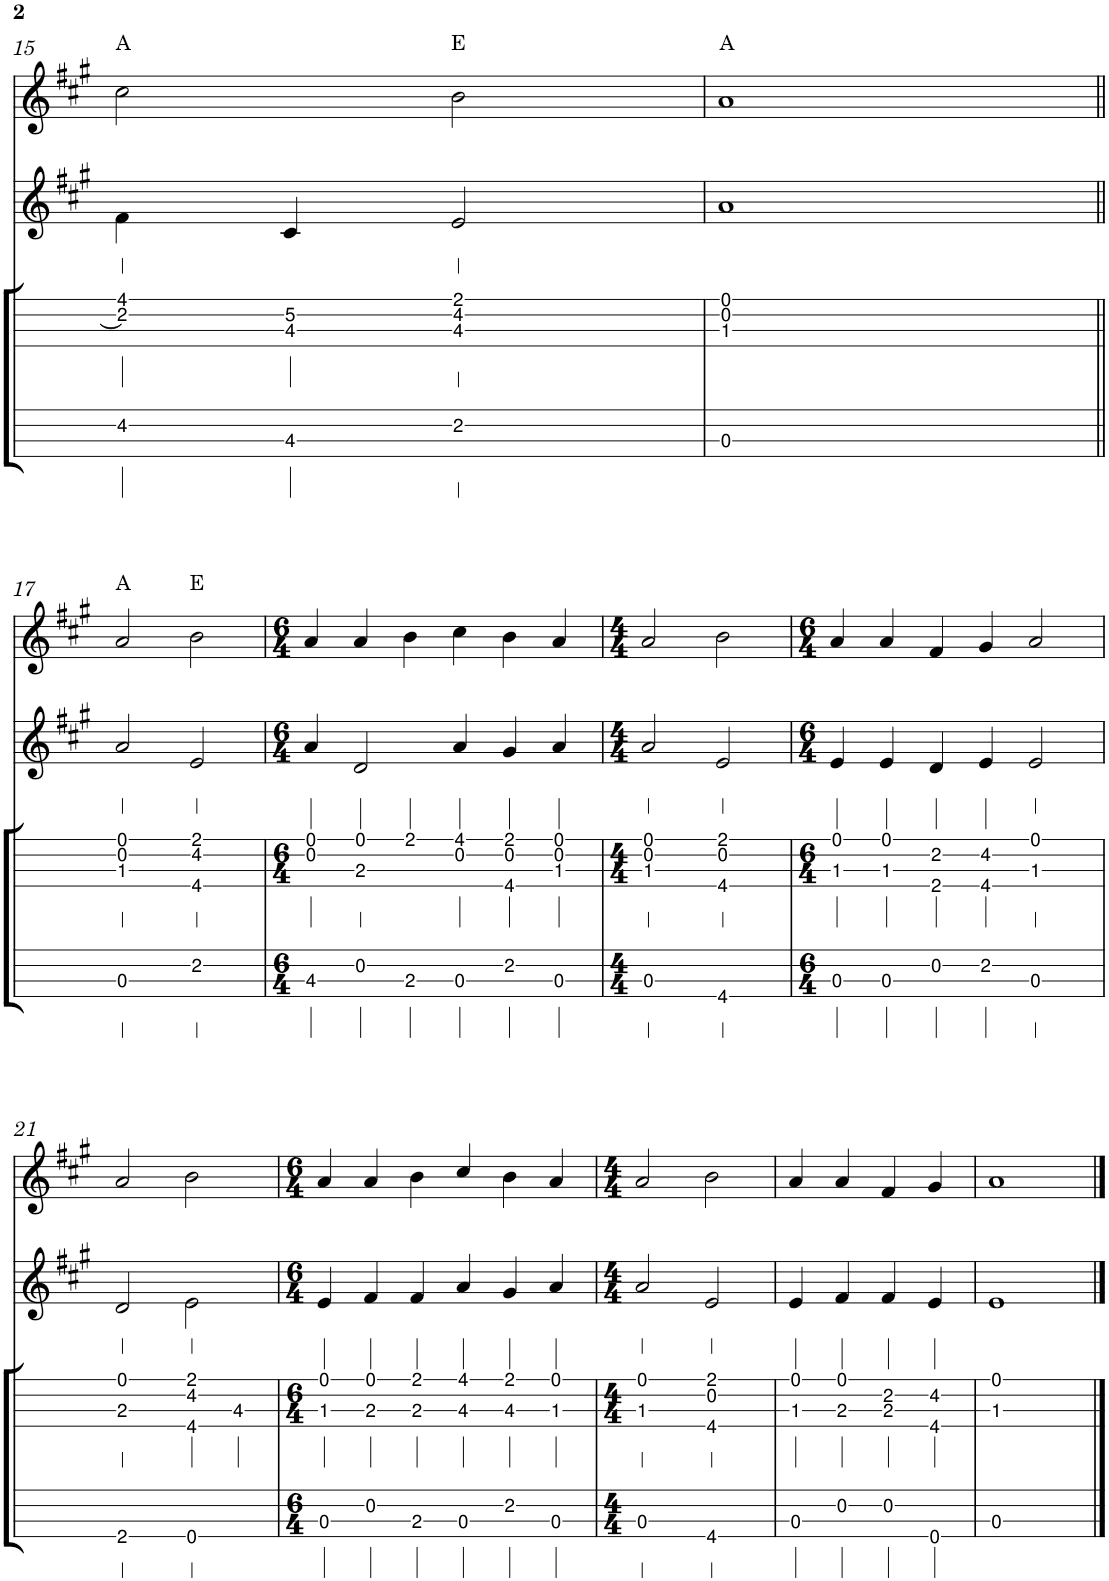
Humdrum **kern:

**kern	**kern	**kern	**kern	**harte
*part4	*part3	*part2	*part1	*part1
*staff4	*staff3	*staff2	*staff1	*
*I"Bass Guitar	*I"Ukulele	*I"Tenor Recorder	*I"Mandolin	*
*	*	*I'Rec	*	*
!!LO:PB:g=z
*	*	*clefG2	*clefG2	*
*k[f#c#g#]	*k[f#c#g#]	*k[f#c#g#]	*k[f#c#g#]	*
*A:	*A:	*A:	*A:	*
*M4/4	*M4/4	*M4/4	*M4/4	*
=15	=15	=15	=15	=15
*	*^	*	*	*
4FF#\	2cc#/	4f#\]	4f#\	2cc#\	A:maj
4CC#\	.	4e\ 4a\	4c#/	.	.
2EE\	2b/	2e\ 2g#\	2e/	2b\	E:maj
*	*v	*v	*	*	*
=16	=16	=16	=16	=16
1AAA	1c# 1e 1a	1a	1a	A:maj
!!LO:LB:g=z
=17||	=17||	=17||	=17||	=17||
*	*^	*	*	*
2AAA\	2a/	2c#\ 2e\	2a/	2a/	A:maj
2EE\	2b/	2B\ 2g#\	2e/	2b\	E:maj
=18	=18	=18	=18	=18	=18
*M6/4	*M6/4	*	*M6/4	*M6/4	*
4CC#\	4a/	4e\	4a/	4a/	.
4DD\	4a/	2d\	2d/	4a/	.
4BBB\	4b/	.	.	4b\	.
4AAA\	4cc#/	4e\	4a/	4cc#\	.
4EE\	4b/	4B\ 4e\	4g#/	4b\	.
4AAA\	4a/	4c#\ 4e\	4a/	4a/	.
=19	=19	=19	=19	=19	=19
*M4/4	*M4/4	*	*M4/4	*M4/4	*
2AAA\	2e/ 2a/	2c#\	2a/	2a/	.
2GGG#\	2b/	2B\ 2e\	2e/	2b\	.
=20	=20	=20	=20	=20	=20
*M6/4	*M6/4	*	*M6/4	*M6/4	*
4AAA\	4a/	4c#\	4e/	4a/	.
4AAA\	4a/	4c#\	4e/	4a/	.
4DD\	4f#/	4A\	4d/	4f#/	.
4EE\	4g#/	4B\	4e/	4g#/	.
2AAA\	2a/	2c#\	2e/	2a/	.
!!LO:LB:g=z
=21	=21	=21	=21	=21	=21
2FFF#\	2a/	2d\	2d/	2a/	.
2EEE\	2g#/ 2b/	4B\	2e\	2b\	.
.	.	4e\	.	.	.
=22	=22	=22	=22	=22	=22
*M6/4	*M6/4	*	*M6/4	*M6/4	*
4AAA\	4a/	4c#\	4e/	4a/	.
4DD\	4a/	4d\	4f#/	4a/	.
4BBB\	4b/	4d\	4f#/	4b\	.
4AAA\	4cc#/	4e\	4a/	4cc#/	.
4EE\	4b/	4e\	4g#/	4b\	.
4AAA\	4a/	4c#\	4a/	4a/	.
=23	=23	=23	=23	=23	=23
*M4/4	*M4/4	*	*M4/4	*M4/4	*
2AAA\	2a/	2c#\	2a/	2a/	.
2GGG#\	2b/	2B\ 2e\	2e/	2b\	.
=24	=24	=24	=24	=24	=24
4AAA\	4a/	4c#\	4e/	4a/	.
4DD\	4a/	4d\	4f#/	4a/	.
4DD\	4f#/	4d\	4f#/	4f#/	.
4EEE\	4g#/	4B\	4e/	4g#/	.
*	*v	*v	*	*	*
=25	=25	=25	=25	=25
1AAA	1c# 1a	1e	1a	.
==	==	==	==	==
*-	*-	*-	*-	*-
